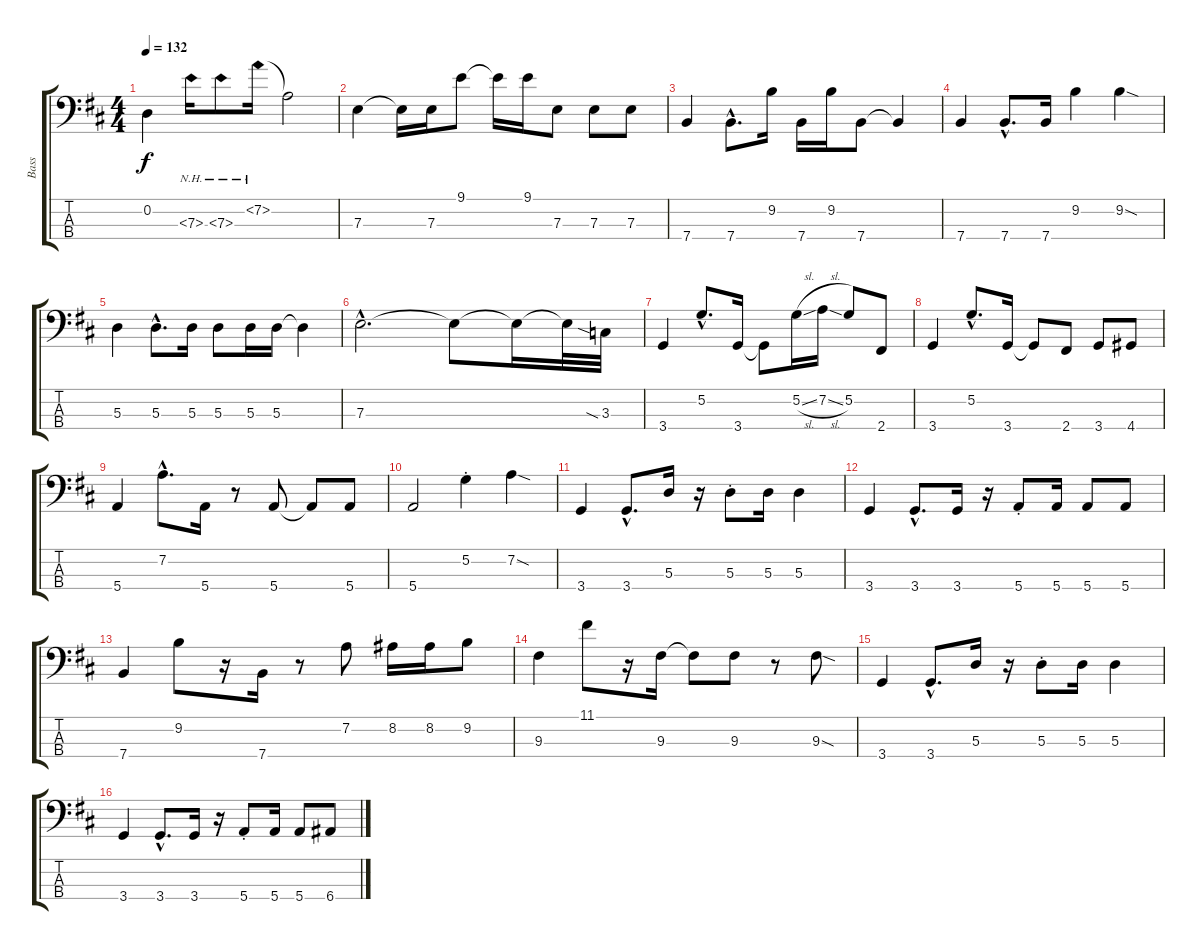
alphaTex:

\track ("Bass" "Bass") {instrument electricbasspick}
\staff {score tabs}
\tuning (G2 D2 A1 E1) {hide}
\ts (4 4)
\tempo 132
\clef f4
\ks d
0.2.4{dy f} 7.3{nh}.16 7.3{nh}.8 7.2{nh}.16 7.2{t}.2 |
7.3.4 7.3{t}.16 7.3.16 9.1.8 9.1{t}.16 9.1.16 7.3.8 7.3.8 7.3.8 |
7.4.4 7.4{hac}.8{d} 9.2.16 7.4.16 9.2.16 7.4.8 7.4{t}.4 |
7.4.4 7.4{hac}.8{d} 7.4.16 9.2.4 9.2{sod}.4 |
5.3.4 5.3{hac}.8{d} 5.3.16 5.3.8 5.3.16 5.3.16 5.3{t}.4 |
7.3{hac}.2{d} 7.3{t}.8 7.3{t}.16 7.3{t}.32 3.3{sia}.32 |
3.4.4 5.2{hac}.8{d} 3.4.16 3.4{t}.8 5.2{sl}.16 7.2{sl}.16 5.2.8 2.4.8 |
3.4.4 5.2{hac}.8{d} 3.4.16 3.4{t}.8 2.4.8 3.4.8 4.4.8 |
5.4.4 7.2{hac}.8{d} 5.4.16 r.8 5.4.8 5.4{t}.8 5.4.8 |
5.4.2 5.2{st}.4 7.2{sod}.4 |
3.4.4 3.4{hac}.8{d} 5.3.16 r.16 5.3{st}.8 5.3.16 5.3.4 |
3.4.4 3.4{hac}.8{d} 3.4.16 r.16 5.4{st}.8 5.4.16 5.4.8 5.4.8 |
7.4.4 9.2.8 r.16 7.4.16 r.8 7.2.8 8.2.16 8.2.16 9.2.8 |
9.3.4 11.1.8 r.16 9.3.16 9.3{t}.8 9.3.8 r.8 9.3{sod}.8 |
3.4.4 3.4{hac}.8{d} 5.3.16 r.16 5.3{st}.8 5.3.16 5.3.4 |
3.4.4 3.4{hac}.8{d} 3.4.16 r.16 5.4{st}.8 5.4.16 5.4.8 6.4.8
